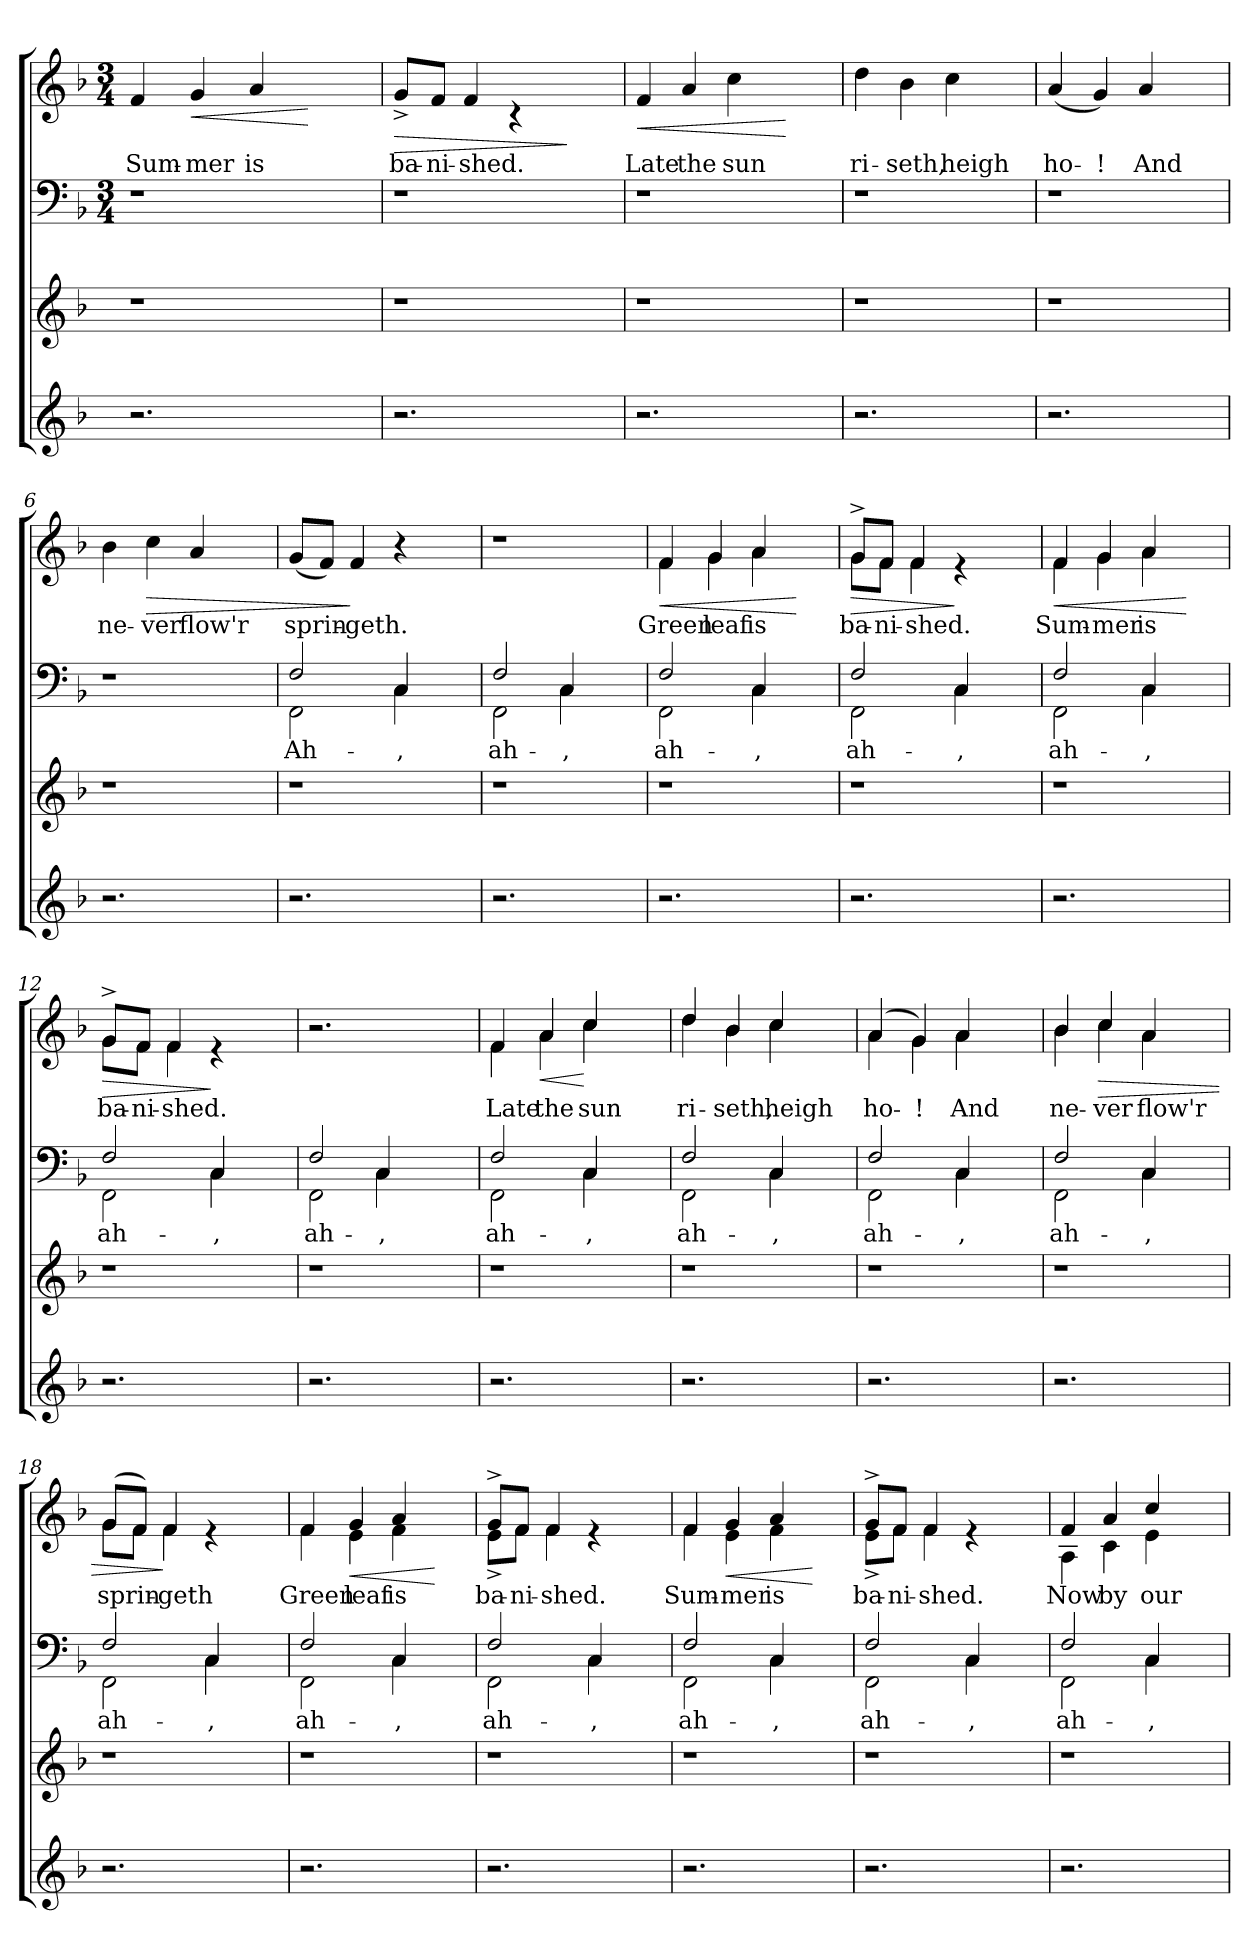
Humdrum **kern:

**kern	**kern	**kern	**text	**kern	**text	**dynam
*part2	*part2	*part1	*part1	*part1	*part1	*part1
*staff4	*staff3	*staff2	*staff2	*staff1	*staff1	*staff1/2
*clefG2	*clefG2	*clefF4	*	*clefG2	*	*
*k[b-]	*k[b-]	*k[b-]	*	*k[b-]	*	*
*F:	*F:	*F:	*	*F:	*	*
*	*	*M3/4	*	*M3/4	*	*
=1	=1	=1	=1	=1	=1	=1
!	!	!LO:N:vis=1	!	!	!LO:LY:b	!
*	*	*	*	*^	*	*
*	*	*	*	*	*^	*	*
2.r	1r	2.r	.	16.ryy	4f/	2ryy	Sum-	.
.	.	.	.	4ryy	.	.	.	.
!	!	!	!	!	!	!	!LO:LY:b	!LO:HP:b
.	.	.	.	.	4g/	.	-mer	<
.	.	.	.	2ryy	.	.	.	.
!	!	!	!	!	!	!	!LO:LY:b	!
.	.	.	.	.	8.ryy	4a/	is	.
.	.	.	.	.	4ryy	.	.	.
4ryy	.	4ryy	.	.	.	4ryy	.	[
.	.	.	.	8ryy	.	.	.	.
.	.	.	.	.	16ryy	.	.	.
.	.	.	.	32ryy	.	.	.	.
*	*	*	*	*v	*v	*v	*	*
=2	=2	=2	=2	=2	=2	=2
!	!	!LO:N:vis=1	!	!	!LO:LY:b	!LO:HP:b
*	*	*	*	*^	*	*
2.r	1r	2.r	.	8g^>/L	2ryy	ba-	>
!	!	!	!	!	!	!LO:LY:b	!
.	.	.	.	8f/J	.	-ni-	.
!	!	!	!	!	!	!LO:LY:b	!
.	.	.	.	4f/	.	-shed.	.
.	.	.	.	8.ryy	4rc	.	.
.	.	.	.	4ryy	.	.	.
4ryy	.	4ryy	.	.	4ryy	.	]
.	.	.	.	16ryy	.	.	.
=3	=3	=3	=3	=3	=3	=3	=3
!	!	!LO:N:vis=1	!	!	!	!LO:LY:b	!LO:HP:b
2.r	1r	2.r	.	4f/	2ryy	Late	<
!	!	!	!	!	!	!LO:LY:b	!
.	.	.	.	4a/	.	the	.
!	!	!	!	!	!	!LO:LY:b	!
.	.	.	.	8.ryy	4cc\	sun	.
.	.	.	.	4ryy	.	.	.
4ryy	.	4ryy	.	.	4ryy	.	[
.	.	.	.	16ryy	.	.	.
*	*	*	*	*v	*v	*	*
=4	=4	=4	=4	=4	=4	=4
!	!	!LO:N:vis=1	!	!	!LO:LY:b	!
2.r	1r	2.r	.	4dd\	ri-	.
!	!	!	!	!	!LO:LY:b	!
.	.	.	.	4b-\	-seth,	.
!	!	!	!	!	!LO:LY:b	!
.	.	.	.	4cc\	heigh	.
4ryy	.	4ryy	.	4ryy	.	.
=5	=5	=5	=5	=5	=5	=5
!	!	!LO:N:vis=1	!	!	!LO:LY:b	!
2.r	1r	2.r	.	(<4a/	ho-	.
!	!	!	!	!	!LO:LY:b:rj	!
.	.	.	.	4g/)	-!	.
!	!	!	!	!	!LO:LY:b	!
.	.	.	.	4a/	And	.
4ryy	.	4ryy	.	4ryy	.	.
=6	=6	=6	=6	=6	=6	=6
!	!	!LO:N:vis=1	!	!	!LO:LY:b	!
*	*	*	*	*^	*	*
2.r	1r	2.r	.	4ryy	4b-\	ne-	.
!	!	!	!	!	!	!LO:LY:b	!LO:HP:b
.	.	.	.	4ryy	4cc\	-ver	>
!	!	!	!	!	!	!LO:LY:b	!
.	.	.	.	2ryy	4a/	flow'r	.
4ryy	.	4ryy	.	.	4ryy	.	.
=7	=7	=7	=7	=7	=7	=7	=7
!	!	!LO:TX:a:t=Tutti T&B	!	!	!	!	!
!	!	!	!LO:LY:b	!	!	!LO:LY:b	!
*	*	*^	*	*v	*v	*	*
2.r	1r	2F/	2FF\	Ah-	(<8g/L	sprin-	.
.	.	.	.	.	8f/J)	.	.
!	!	!	!	!	!	!LO:LY:b	!
.	.	.	.	.	4f/	-geth.	]
!	!	!	!	!LO:LY:b:rj	!	!	!
.	.	4C/	4C\	-,	4r	.	.
4ryy	.	4ryy	4ryy	.	4ryy	.	.
=8	=8	=8	=8	=8	=8	=8	=8
!	!	!	!	!LO:LY:b	!LO:N:vis=1	!	!
2.r	1r	2F/	2FF\	ah-	2.r	.	.
!	!	!	!	!LO:LY:b:rj	!	!	!
.	.	4C/	4C\	-,	.	.	.
4ryy	.	4ryy	4ryy	.	4ryy	.	.
!!LO:LB:g=z
=9	=9	=9	=9	=9	=9	=9	=9
!	!	!	!	!LO:LY:b	!	!LO:LY:b	!LO:HP:b
*	*	*	*	*	*^	*	*
2.r	1r	2F/	2FF\	ah-	4f/	4f\	Green	<
!	!	!	!	!	!	!	!LO:LY:b	!
.	.	.	.	.	4g/	4g\	leaf	.
!	!	!	!	!LO:LY:b:rj	!	!	!LO:LY:b	!
.	.	4C/	4C\	-,	4a/	4a\	is	.
4ryy	.	4ryy	4ryy	.	4ryy	4ryy	.	[
=10	=10	=10	=10	=10	=10	=10	=10	=10
!	!	!	!	!LO:LY:b	!	!	!LO:LY:b	!LO:HP:b
2.r	1r	2F/	2FF\	ah-	8g^>/L	8g\L	ba-	>
!	!	!	!	!	!	!	!LO:LY:b	!
.	.	.	.	.	8f/J	8f\J	-ni-	.
!	!	!	!	!	!	!	!LO:LY:b	!
.	.	.	.	.	4f/	4f\	-shed.	.
!	!	!	!	!LO:LY:b:rj	!	!	!	!
.	.	4C/	4C\	-,	4re	4ryy	.	]
4ryy	.	4ryy	4ryy	.	4ryy	4ryy	.	.
=11	=11	=11	=11	=11	=11	=11	=11	=11
!	!	!	!	!LO:LY:b	!	!	!LO:LY:b	!LO:HP:b
2.r	1r	2F/	2FF\	ah-	4f/	4f\	Sum-	<
!	!	!	!	!	!	!	!LO:LY:b	!
.	.	.	.	.	4g/	4g\	-mer	.
!	!	!	!	!LO:LY:b:rj	!	!	!LO:LY:b	!
.	.	4C/	4C\	-,	4a/	4a\	is	.
4ryy	.	4ryy	4ryy	.	4ryy	4ryy	.	[
=12	=12	=12	=12	=12	=12	=12	=12	=12
!	!	!	!	!LO:LY:b	!	!	!LO:LY:b	!LO:HP:b
2.r	1r	2F/	2FF\	ah-	8g^>/L	8g\L	ba-	>
!	!	!	!	!	!	!	!LO:LY:b	!
.	.	.	.	.	8f/J	8f\J	-ni-	.
!	!	!	!	!	!	!	!LO:LY:b	!
.	.	.	.	.	4f/	4f\	-shed.	.
!	!	!	!	!LO:LY:b:rj	!	!	!	!
.	.	4C/	4C\	-,	4re	4ryy	.	]
4ryy	.	4ryy	4ryy	.	4ryy	4ryy	.	.
=13	=13	=13	=13	=13	=13	=13	=13	=13
!	!	!	!	!LO:LY:b	!LO:N:vis=1	!	!	!
*	*	*	*	*	*v	*v	*	*
2.r	1r	2F/	2FF\	ah-	2.r	.	.
!	!	!	!	!LO:LY:b:rj	!	!	!
.	.	4C/	4C\	-,	.	.	.
4ryy	.	4ryy	4ryy	.	4ryy	.	.
=14	=14	=14	=14	=14	=14	=14	=14
!	!	!	!	!	!LO:TX:a:t=S&A tutti	!	!
!	!	!	!	!LO:LY:b	!	!LO:LY:b	!
*	*	*	*	*	*^	*	*
2.r	1r	2F/	2FF\	ah-	4f/	4f\	Late	.
!	!	!	!	!	!	!	!LO:LY:b	!LO:HP:b
.	.	.	.	.	4a/	4a\	the	<
!	!	!	!	!LO:LY:b:rj	!	!	!LO:LY:b	!
.	.	4C/	4C\	-,	4cc/	4cc\	sun	[
4ryy	.	4ryy	4ryy	.	4ryy	4ryy	.	.
=15	=15	=15	=15	=15	=15	=15	=15	=15
!	!	!	!	!LO:LY:b	!	!	!LO:LY:b	!
2.r	1r	2F/	2FF\	ah-	4dd/	4dd\	ri-	.
!	!	!	!	!	!	!	!LO:LY:b	!
.	.	.	.	.	4b-/	4b-\	-seth,	.
!	!	!	!	!LO:LY:b:rj	!	!	!LO:LY:b	!
.	.	4C/	4C\	-,	4cc/	4cc\	heigh	.
4ryy	.	4ryy	4ryy	.	4ryy	4ryy	.	.
=16	=16	=16	=16	=16	=16	=16	=16	=16
!	!	!	!	!LO:LY:b	!	!	!LO:LY:b	!
2.r	1r	2F/	2FF\	ah-	(4a/	4a\	ho-	.
!	!	!	!	!	!	!	!LO:LY:b:rj	!
.	.	.	.	.	4g/)	4g\	-!	.
!	!	!	!	!LO:LY:b:rj	!	!	!LO:LY:b	!
.	.	4C/	4C\	-,	4a/	4a\	And	.
4ryy	.	4ryy	4ryy	.	4ryy	4ryy	.	.
!!LO:LB:g=z	!!
=17	=17	=17	=17	=17	=17	=17	=17	=17
!	!	!	!	!LO:LY:b	!	!	!LO:LY:b	!
2.r	1r	2F/	2FF\	ah-	4b-/	4b-\	ne-	.
!	!	!	!	!	!	!	!LO:LY:b	!LO:HP:b
.	.	.	.	.	4cc/	4cc\	-ver	>
!	!	!	!	!LO:LY:b:rj	!	!	!LO:LY:b	!
.	.	4C/	4C\	-,	4a/	4a\	flow'r	.
4ryy	.	4ryy	4ryy	.	4ryy	4ryy	.	.
=18	=18	=18	=18	=18	=18	=18	=18	=18
!	!	!	!	!LO:LY:b	!	!	!LO:LY:b	!
2.r	1r	2F/	2FF\	ah-	(>8g/L	8g\L	sprin-	.
.	.	.	.	.	8f/J)	8f\J	.	.
!	!	!	!	!	!	!	!LO:LY:b	!
.	.	.	.	.	4f/	4f\	-geth	]
!	!	!	!	!LO:LY:b:rj	!	!	!	!
.	.	4C/	4C\	-,	4re	4ryy	.	.
4ryy	.	4ryy	4ryy	.	4ryy	4ryy	.	.
=19	=19	=19	=19	=19	=19	=19	=19	=19
!	!	!	!	!LO:LY:b	!	!	!LO:LY:b	!
2.r	1r	2F/	2FF\	ah-	4f/	4f\	Green	.
!	!	!	!	!	!	!	!LO:LY:b	!LO:HP:b
.	.	.	.	.	4g/	4e\	leaf	<
!	!	!	!	!LO:LY:b:rj	!	!	!LO:LY:b	!
.	.	4C/	4C\	-,	4a/	4f\	is	.
4ryy	.	4ryy	4ryy	.	4ryy	4ryy	.	[
=20	=20	=20	=20	=20	=20	=20	=20	=20
!	!	!	!	!LO:LY:b	!	!	!LO:LY:b	!
2.r	1r	2F/	2FF\	ah-	8g^>/L	8e^<\L	ba-	.
!	!	!	!	!	!	!	!LO:LY:b	!
.	.	.	.	.	8f/J	8f\J	-ni-	.
!	!	!	!	!	!	!	!LO:LY:b	!
.	.	.	.	.	4f/	4f\	-shed.	.
!	!	!	!	!LO:LY:b:rj	!	!	!	!
.	.	4C/	4C\	-,	4re	4ryy	.	.
4ryy	.	4ryy	4ryy	.	4ryy	4ryy	.	.
=21	=21	=21	=21	=21	=21	=21	=21	=21
!	!	!	!	!LO:LY:b	!	!	!LO:LY:b	!
2.r	1r	2F/	2FF\	ah-	4f/	4f\	Sum-	.
!	!	!	!	!	!	!	!LO:LY:b	!LO:HP:b
.	.	.	.	.	4g/	4e\	-mer	<
!	!	!	!	!LO:LY:b:rj	!	!	!LO:LY:b	!
.	.	4C/	4C\	-,	4a/	4f\	is	.
4ryy	.	4ryy	4ryy	.	4ryy	4ryy	.	[
=22	=22	=22	=22	=22	=22	=22	=22	=22
!	!	!	!	!LO:LY:b	!	!	!LO:LY:b	!
2.r	1r	2F/	2FF\	ah-	8g^>/L	8e^<\L	ba-	.
!	!	!	!	!	!	!	!LO:LY:b	!
.	.	.	.	.	8f/J	8f\J	-ni-	.
!	!	!	!	!	!	!	!LO:LY:b	!
.	.	.	.	.	4f/	4f\	-shed.	.
!	!	!	!	!LO:LY:b:rj	!	!	!	!
.	.	4C/	4C\	-,	4re	4ryy	.	.
4ryy	.	4ryy	4ryy	.	4ryy	4ryy	.	.
=23	=23	=23	=23	=23	=23	=23	=23	=23
!	!	!	!	!LO:LY:b	!	!	!LO:LY:b	!
2.r	1r	2F/	2FF\	ah-	4f/	4A\	Now	.
!	!	!	!	!	!	!	!LO:LY:b	!
.	.	.	.	.	4a/	4c\	by	.
!	!	!	!	!LO:LY:b:rj	!	!	!LO:LY:b	!
.	.	4C/	4C\	-,	4cc/	4e\	our	.
4ryy	.	4ryy	4ryy	.	4ryy	4ryy	.	.
*	*	*v	*v	*	*	*	*	*
*	*	*	*	*v	*v	*	*
=	=	=	=	=	=	=
*-	*-	*-	*-	*-	*-	*-
